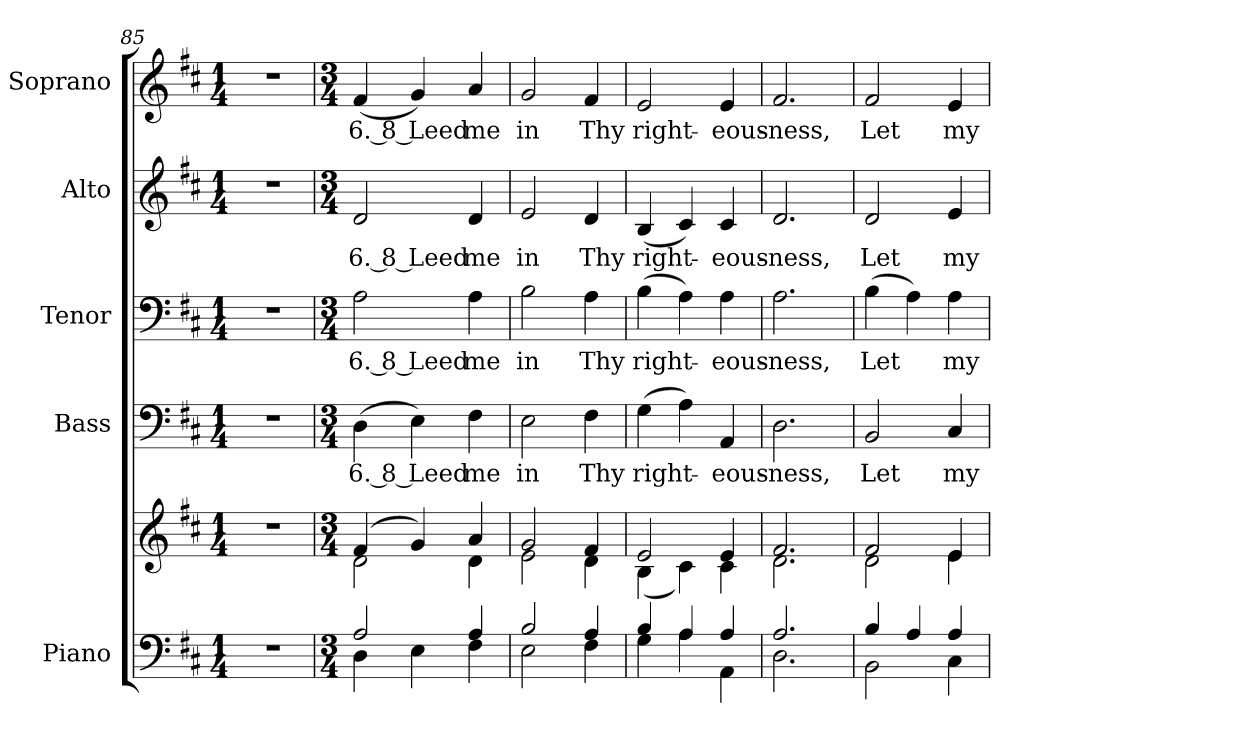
**kern	**kern	**kern	**text	**kern	**text	**kern	**text	**kern	**text
*part5	*part5	*part4	*part4	*part3	*part3	*part2	*part2	*part1	*part1
*staff6	*staff5	*staff4	*staff4	*staff3	*staff3	*staff2	*staff2	*staff1	*staff1
*I"Piano	*	*I"Bass	*	*I"Tenor	*	*I"Alto	*	*I"Soprano	*
*I'Pno.	*	*I'B.	*	*	*	*I'A.	*	*I'S.	*
*clefF4	*clefG2	*clefF4	*	*clefF4	*	*clefG2	*	*clefG2	*
*k[f#c#]	*k[f#c#]	*k[f#c#]	*	*k[f#c#]	*	*k[f#c#]	*	*k[f#c#]	*
*D:	*D:	*D:	*	*D:	*	*D:	*	*D:	*
*M1/4	*M1/4	*M1/4	*	*M1/4	*	*M1/4	*	*M1/4	*
=85	=85	=85	=85	=85	=85	=85	=85	=85	=85
!LO:N:vis=1	!LO:N:vis=1	!LO:N:vis=1	!	!LO:N:vis=1	!	!LO:N:vis=1	!	!LO:N:vis=1	!
4r	4r	4r	.	4r	.	4r	.	4r	.
!!LO:PB:g=z
=86	=86	=86	=86	=86	=86	=86	=86	=86	=86
*M3/4	*M3/4	*M3/4	*	*M3/4	*	*M3/4	*	*M3/4	*
*^	*^	*	*	*	*	*	*	*	*
!	!	!	!	!	!LO:LY:b:color=#000000	!	!	!	!	!	!
!	!	!	!	!	!	!	!LO:LY:b:color=#000000	!	!	!	!
!	!	!	!	!	!	!	!	!	!LO:LY:b:color=#000000	!	!
!	!	!	!	!	!	!	!	!	!	!	!LO:LY:b:color=#000000
2Ai/	4Di\	(4f#i/	2di\	(4Di\	6. 8 Leed	2Ai\	6. 8 Leed	2di/	6. 8 Leed	(4f#i/	6. 8 Leed
.	4Ei\	4gi/)	.	4Ei\)	.	.	.	.	.	4gi/)	.
!	!	!	!	!	!LO:LY:b:color=#000000	!	!	!	!	!	!
!	!	!	!	!	!	!	!LO:LY:b:color=#000000	!	!	!	!
!	!	!	!	!	!	!	!	!	!LO:LY:b:color=#000000	!	!
!	!	!	!	!	!	!	!	!	!	!	!LO:LY:b:color=#000000
4Ai/	4F#i\	4ai/	4di\	4F#i\	me	4Ai\	me	4di/	me	4ai/	me
=87	=87	=87	=87	=87	=87	=87	=87	=87	=87	=87	=87
!	!	!	!	!	!LO:LY:b:color=#000000	!	!	!	!	!	!
!	!	!	!	!	!	!	!LO:LY:b:color=#000000	!	!	!	!
!	!	!	!	!	!	!	!	!	!LO:LY:b:color=#000000	!	!
!	!	!	!	!	!	!	!	!	!	!	!LO:LY:b:color=#000000
2Bi/	2Ei\	2gi/	2ei\	2Ei\	in	2Bi\	in	2ei/	in	2gi/	in
!	!	!	!	!	!LO:LY:b:color=#000000	!	!	!	!	!	!
!	!	!	!	!	!	!	!LO:LY:b:color=#000000	!	!	!	!
!	!	!	!	!	!	!	!	!	!LO:LY:b:color=#000000	!	!
!	!	!	!	!	!	!	!	!	!	!	!LO:LY:b:color=#000000
4Ai/	4F#i\	4f#i/	4di\	4F#i\	Thy	4Ai\	Thy	4di/	Thy	4f#i/	Thy
=88	=88	=88	=88	=88	=88	=88	=88	=88	=88	=88	=88
!	!	!	!	!	!LO:LY:b:color=#000000	!	!	!	!	!	!
!	!	!	!	!	!	!	!LO:LY:b:color=#000000	!	!	!	!
!	!	!	!	!	!	!	!	!	!LO:LY:b:color=#000000	!	!
!	!	!	!	!	!	!	!	!	!	!	!LO:LY:b:color=#000000
4Bi/	4Gi\	2ei/	(4Bi\	(4Gi\	right-	(4Bi\	right-	(4Bi/	right-	2ei/	right-
4Ai/	4Ai\	.	4c#i\)	4Ai\)	.	4Ai\)	.	4c#i/)	.	.	.
!	!	!	!	!	!LO:LY:b:color=#000000	!	!	!	!	!	!
!	!	!	!	!	!	!	!LO:LY:b:color=#000000	!	!	!	!
!	!	!	!	!	!	!	!	!	!LO:LY:b:color=#000000	!	!
!	!	!	!	!	!	!	!	!	!	!	!LO:LY:b:color=#000000
4Ai/	4AAi\	4ei/	4c#i\	4AAi/	-eous-	4Ai\	-eous-	4c#i/	-eous-	4ei/	-eous-
=89	=89	=89	=89	=89	=89	=89	=89	=89	=89	=89	=89
!	!	!	!	!	!LO:LY:b:color=#000000	!	!	!	!	!	!
!	!	!	!	!	!	!	!LO:LY:b:color=#000000	!	!	!	!
!	!	!	!	!	!	!	!	!	!LO:LY:b:color=#000000	!	!
!	!	!	!	!	!	!	!	!	!	!	!LO:LY:b:color=#000000
2.Ai/	2.Di\	2.f#i/	2.di\	2.Di\	-ness,	2.Ai\	-ness,	2.di/	-ness,	2.f#i/	-ness,
=90	=90	=90	=90	=90	=90	=90	=90	=90	=90	=90	=90
!	!	!	!	!	!LO:LY:b:color=#000000	!	!	!	!	!	!
!	!	!	!	!	!	!	!LO:LY:b:color=#000000	!	!	!	!
!	!	!	!	!	!	!	!	!	!LO:LY:b:color=#000000	!	!
!	!	!	!	!	!	!	!	!	!	!	!LO:LY:b:color=#000000
4Bi/	2BBi\	2f#i/	2di\	2BBi/	Let	(4Bi\	Let	2di/	Let	2f#i/	Let
4Ai/	.	.	.	.	.	4Ai\)	.	.	.	.	.
!	!	!	!	!	!LO:LY:b:color=#000000	!	!	!	!	!	!
!	!	!	!	!	!	!	!LO:LY:b:color=#000000	!	!	!	!
!	!	!	!	!	!	!	!	!	!LO:LY:b:color=#000000	!	!
!	!	!	!	!	!	!	!	!	!	!	!LO:LY:b:color=#000000
4Ai/	4C#i\	4ei/	4ei\	4C#i/	my	4Ai\	my	4ei/	my	4ei/	my
*v	*v	*	*	*	*	*	*	*	*	*	*
*	*v	*v	*	*	*	*	*	*	*	*
=	=	=	=	=	=	=	=	=	=
*-	*-	*-	*-	*-	*-	*-	*-	*-	*-
